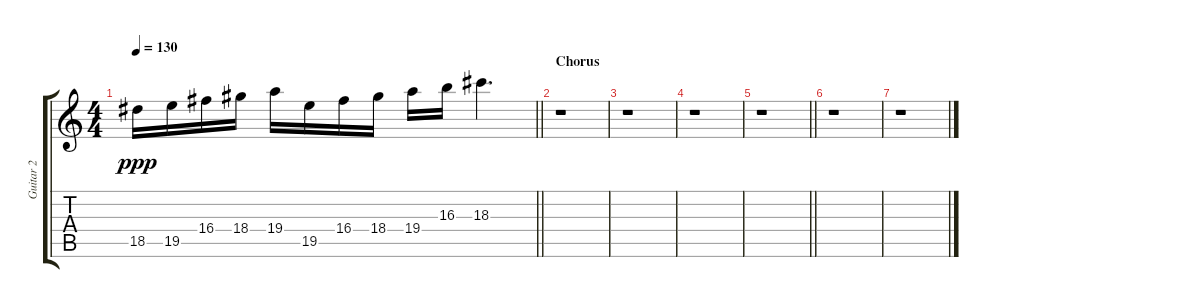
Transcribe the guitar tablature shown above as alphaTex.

\track ("Guitar 2" "Guitar 2") {instrument overdrivenguitar}
\staff {score tabs}
\tuning (E4 B3 G3 D3 A2 E2) {hide}
\ts (4 4)
\tempo 130
\clef g2
\barLineRight lightlight
\ks c
18.5.16{dy ppp} 19.5.16 16.4.16 18.4.16 19.4.16 19.5.16 16.4.16 18.4.16 19.4.16 16.3.16 18.3.4{d} |
\section ("" "Chorus")
r.1 |
r.1 |
r.1 |
\barLineRight lightlight
r.1 |
r.1 |
r.1
